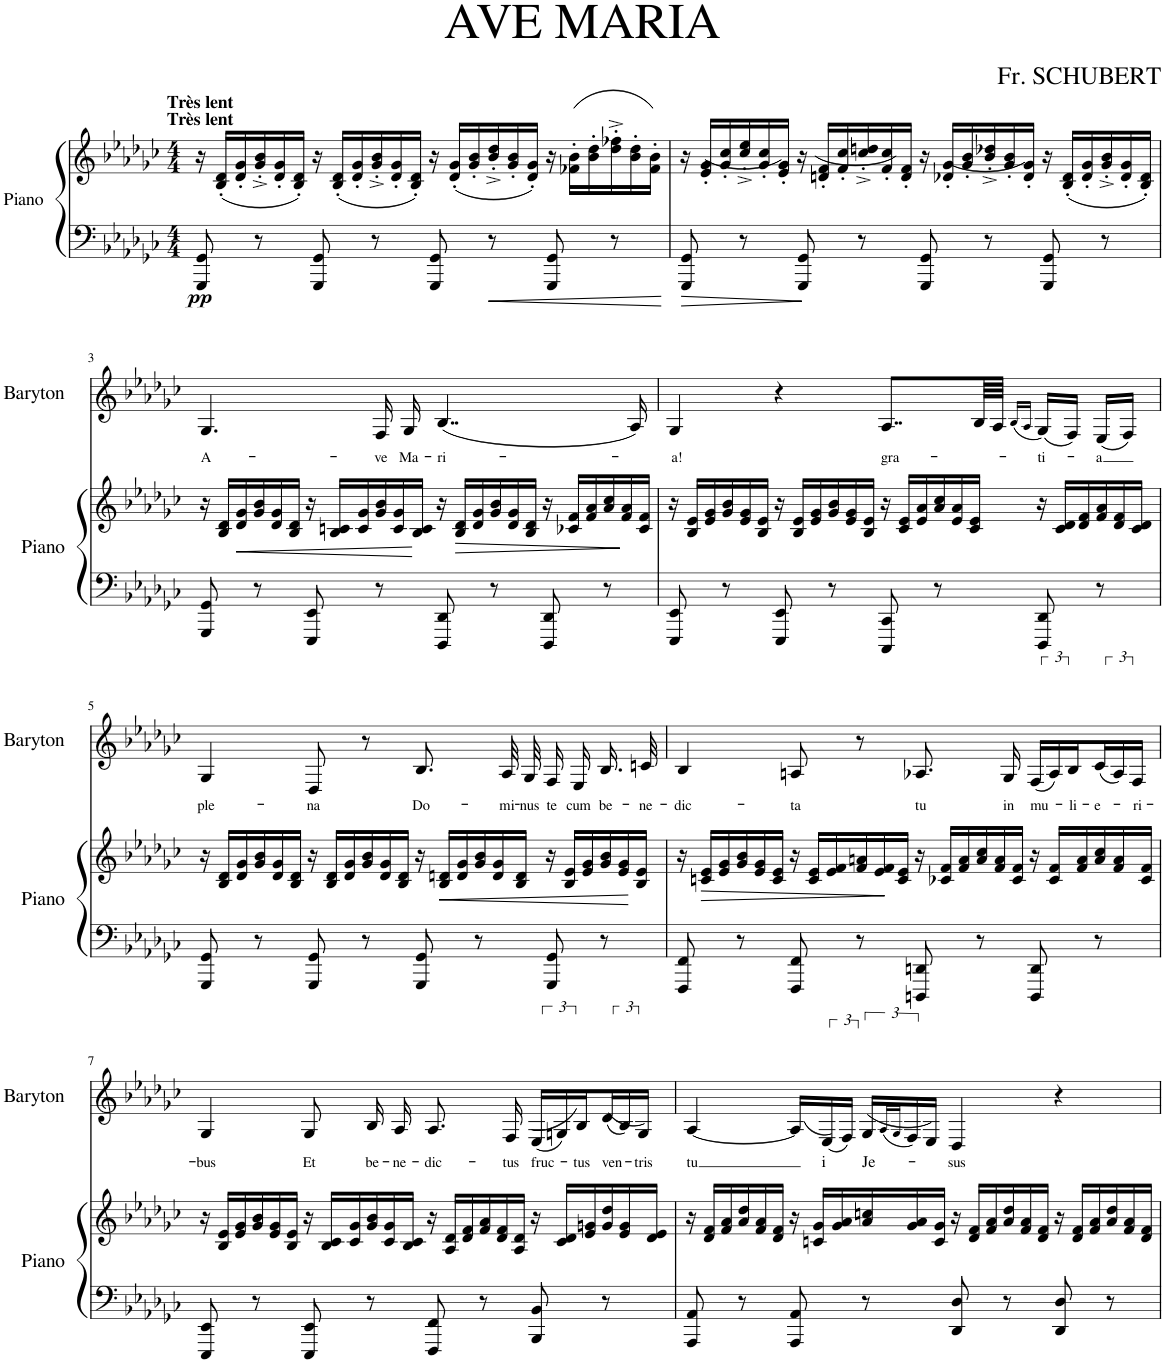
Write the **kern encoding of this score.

**kern	**kern	**dynam	**kern	**text
*part2	*part2	*part2	*part1	*part1
*staff3	*staff2	*staff2/3	*staff1	*staff1
*I"Piano	*	*	*I"Baryton	*
*I'Piano	*	*	*I'Baryton	*
*clefF4	*clefG2	*	*clefG2	*
*k[b-e-a-d-g-c-]	*k[b-e-a-d-g-c-]	*	*k[b-e-a-d-g-c-]	*
*M4/4	*M4/4	*	*M4/4	*
*	*Xtuplet	*	*	*
=1	=1	=1	=1	=1
!	!	!	!LO:TX:a:B:t=Très lent	!
!	!	!	!LO:TX:a:B:t=Très lent	!
!	!	!LO:DY:b=2	!	!
8GGG-/ 8GG-/	24r	pp	1r	.
.	(24B-/' 24d-/'LL	.	.	.
.	24d-/' 24g-/'	.	.	.
8r	24g-/'^ 24b-/'^	.	.	.
.	24d-/' 24g-/'	.	.	.
.	24B-/' 24d-/'JJ)	.	.	.
8GGG-/ 8GG-/	24r	.	.	.
.	(24B-/' 24d-/'LL	.	.	.
.	24d-/' 24g-/'	.	.	.
8r	24g-/'^ 24b-/'^	.	.	.
.	24d-/' 24g-/'	.	.	.
.	24B-/' 24d-/'JJ)	.	.	.
8GGG-/ 8GG-/	24r	.	.	.
.	(24d-/' 24g-/'LL	.	.	.
.	24g-/' 24b-/'	.	.	.
8r	24b-/'^ 24dd-/'^	.	.	.
.	24g-/' 24b-/'	.	.	.
.	24d-/' 24g-/'JJ)	.	.	.
8GGG-/ 8GG-/	24r	.	.	.
.	(24f-X\' 24b-\'LL	.	.	.
.	24b-\' 24dd-\'	.	.	.
8r	24dd-\'^ 24ff-X\'^	.	.	.
.	24b-\' 24dd-\'	.	.	.
.	24f-\' 24b-\'JJ)	.	.	.
=2	=2	=2	=2	=2
8GGG-/ 8GG-/	24r	.	1r	.
.	(24e-/' 24g-/'LL	.	.	.
.	24g-/' 24cc-/'	.	.	.
8r	24cc-/'^ 24ee-/'^	.	.	.
.	24g-/' 24cc-/'	.	.	.
.	24e-/' 24g-/'JJ)	.	.	.
8GGG-/ 8GG-/	24r	.	.	.
.	(24dn/' 24f/'LL	.	.	.
.	24f/' 24cc-/'	.	.	.
8r	24cc-/'^ 24ddn/'^	.	.	.
.	24f/' 24cc-/'	.	.	.
.	24d/' 24f/'JJ)	.	.	.
8GGG-/ 8GG-/	24r	.	.	.
.	(24d-X/' 24g-/'LL	.	.	.
.	24g-/' 24b-/'	.	.	.
8r	24b-/'^ 24dd-X/'^	.	.	.
.	24g-/' 24b-/'	.	.	.
.	24d-/' 24g-/'JJ)	.	.	.
8GGG-/ 8GG-/	24r	.	.	.
.	(24B-/' 24d-/'LL	.	.	.
.	24d-/' 24g-/'	.	.	.
8r	24g-/'^ 24b-/'^	.	.	.
.	24d-/' 24g-/'	.	.	.
.	24B-/' 24d-/'JJ)	.	.	.
!!LO:LB:g=z
=3	=3	=3	=3	=3
!	!	!	!	!LO:LY:b
8GGG-/ 8GG-/	24r	.	4.G-/	A-
.	24B-/ 24d-/LL	.	.	.
!	!	!LO:HP:b	!	!
.	24d-/ 24g-/	<	.	.
8r	24g-/ 24b-/	.	.	.
.	24d-/ 24g-/	.	.	.
.	24B-/ 24d-/JJ	.	.	.
8EEE-/ 8EE-/	24r	.	.	.
.	24B-/ 24cn/LL	.	.	.
.	24c/ 24g-/	.	.	.
!	!	!	!	!LO:LY:b
8r	24g-/ 24b-/	.	16F/	-ve
.	24c/ 24g-/	.	.	.
!	!	!	!	!LO:LY:b
.	.	.	16G-/	Ma-
.	24B-/ 24c/JJ	.	.	.
!	!	!	!	!LO:LY:b
8DDD-/ 8DD-/	24r	.	(4..B-/	-ri-
!	!	!LO:HP:b	!	!
.	24B-/ 24d-/LL	>	.	.
.	24d-/ 24g-/	.	.	.
8r	24g-/ 24b-/	.	.	.
.	24d-/ 24g-/	.	.	.
.	24B-/ 24d-/JJ	.	.	.
8DDD-/ 8DD-/	24r	.	.	.
.	24c-X/ 24f/LL	.	.	.
.	24f/ 24a-/	.	.	.
8r	24a-/ 24cc-/	.	.	.
.	24f/ 24a-/	.	.	.
.	.	.	16A-/)	.
.	24c-/ 24f/JJ	.	.	.
.	.	[ ]	.	.
=4	=4	=4	=4	=4
!	!	!	!	!LO:LY:b
8EEE-/ 8EE-/	24r	.	4G-/	-a!
.	24B-/ 24e-/LL	.	.	.
.	24e-/ 24g-/	.	.	.
8r	24g-/ 24b-/	.	.	.
.	24e-/ 24g-/	.	.	.
.	24B-/ 24e-/JJ	.	.	.
8EEE-/ 8EE-/	24r	.	4r	.
.	24B-/ 24e-/LL	.	.	.
.	24e-/ 24g-/	.	.	.
8r	24g-/ 24b-/	.	.	.
.	24e-/ 24g-/	.	.	.
.	24B-/ 24e-/JJ	.	.	.
!	!	!	!	!LO:LY:b
8CCC-/ 8CC-/	24r	.	8..A-/L	gra-
.	24c-/ 24e-/LL	.	.	.
.	24e-/ 24a-/	.	.	.
8r	24a-/ 24cc-/	.	.	.
.	24e-/ 24a-/	.	.	.
.	24c-/ 24e-/JJ	.	.	.
.	.	.	64B-/LLL	.
.	.	.	64A-/JJJJ	.
.	.	.	(16qB-/LL	.
.	.	.	16qA-/JJ	.
!	!	!	!	!LO:LY:b
8DDD-/ 8DD-/	24r	.	(16G-/LL)	-ti-
.	24c-/ 24d-/LL	.	.	.
.	.	.	16F/JJ)	.
.	24d-/ 24f/	.	.	.
!	!	!	!	!LO:LY:b
8r	24f/ 24a-/	.	(16E-/LL	-a
.	24d-/ 24f/	.	.	.
.	.	.	16F/JJ)	.
.	24c-/ 24d-/JJ	.	.	.
!!LO:LB:g=z
=5	=5	=5	=5	=5
!	!	!	!	!LO:LY:b
8GGG-/ 8GG-/	24r	.	4G-/	ple-
.	24B-/ 24d-/LL	.	.	.
.	24d-/ 24g-/	.	.	.
8r	24g-/ 24b-/	.	.	.
.	24d-/ 24g-/	.	.	.
.	24B-/ 24d-/JJ	.	.	.
!	!	!	!	!LO:LY:b
8GGG-/ 8GG-/	24r	.	8D-/	-na
.	24B-/ 24d-/LL	.	.	.
.	24d-/ 24g-/	.	.	.
8r	24g-/ 24b-/	.	8r	.
.	24d-/ 24g-/	.	.	.
.	24B-/ 24d-/JJ	.	.	.
!	!	!	!	!LO:LY:b
8GGG-/ 8GG-/	24r	.	8.B-/	Do-
!	!	!LO:HP:b	!	!
.	24B-/ 24dn/LL	<	.	.
.	24d/ 24g-/	.	.	.
8r	24g-/ 24b-/	.	.	.
.	24d/ 24g-/	.	.	.
!	!	!	!	!LO:LY:b
.	.	.	32A-/	-mi-
.	24B-/ 24d/JJ	.	.	.
!	!	!	!	!LO:LY:b
.	.	.	32G-/	-nus
!	!	!	!	!LO:LY:b
8GGG-/ 8GG-/	24r	.	16F/	te
.	24B-/ 24e-/LL	.	.	.
!	!	!	!	!LO:LY:b
.	.	.	16E-/	cum
.	24e-/ 24g-/	.	.	.
!	!	!	!	!LO:LY:b
8r	24g-/ 24b-/	.	16.B-/	be-
.	24e-/ 24g-/	.	.	.
.	24B-/ 24e-/JJ	.	.	.
!	!	!	!	!LO:LY:b
.	.	.	32cn/	-ne-
.	.	[	.	.
=6	=6	=6	=6	=6
!	!	!	!	!LO:LY:b
8FFF/ 8FF/	24r	.	4B-/	-dic-
!	!	!LO:HP:b	!	!
.	24cn/ 24e-/LL	>	.	.
.	24e-/ 24g-/	.	.	.
8r	24g-/ 24b-/	.	.	.
.	24e-/ 24g-/	.	.	.
.	24c/ 24e-/JJ	.	.	.
!	!	!	!	!LO:LY:b
8FFF/ 8FF/	24r	.	8An/	-ta
.	24c/ 24e-/LL	.	.	.
.	24e-/ 24f/	.	.	.
8r	24f/ 24an/	.	8r	.
.	24e-/ 24f/	.	.	.
.	24c/ 24e-/JJ	.	.	.
!	!	!	!	!LO:LY:b
8DDDn/ 8DDn/	24r	.	8.A-X/	tu
.	24c-X/ 24f/LL	.	.	.
.	24f/ 24a/	.	.	.
8r	24a/ 24cc-/	.	.	.
.	24f/ 24a/	.	.	.
!	!	!	!	!LO:LY:b
.	.	.	16G-/	in
.	24c-/ 24f/JJ	.	.	.
!	!	!	!	!LO:LY:b
8DDD/ 8DD/	24r	.	(24F/LL	mu-
.	24c-/ 24f/LL	.	[48A-/)	.
!	!	!	!	!LO:LY:b
.	.	.	16B-/	-li-
.	24f/ 24a/	.	.	.
8r	24a/ 24cc-/	.	48A-/]	.
!	!	!	!	!LO:LY:b
.	.	.	(24c-/	-e-
.	24f/ 24a/	.	.	.
.	.	.	[48A-/)	.
!	!	!	!	!LO:LY:b
.	24c-/ 24f/JJ	.	16F/JJ	-ri-
24ryy	24ryy	]	.	.
.	.	.	48A-/]	.
!!LO:LB:g=z
=7	=7	=7	=7	=7
!	!	!	!	!LO:LY:b
8EEE-/ 8EE-/	24r	.	4G-/	-bus
.	24B-/ 24e-/LL	.	.	.
.	24e-/ 24g-/	.	.	.
8r	24g-/ 24b-/	.	.	.
.	24e-/ 24g-/	.	.	.
.	24B-/ 24e-/JJ	.	.	.
!	!	!	!	!LO:LY:b
8EEE-/ 8EE-/	24r	.	8G-/	Et
.	24B-/ 24c-/LL	.	.	.
.	24c-/ 24g-/	.	.	.
!	!	!	!	!LO:LY:b
8r	24g-/ 24b-/	.	16B-/	be-
.	24c-/ 24g-/	.	.	.
!	!	!	!	!LO:LY:b
.	.	.	16A-/	-ne-
.	24B-/ 24c-/JJ	.	.	.
!	!	!	!	!LO:LY:b
8FFF/ 8FF/	24r	.	8.A-/	-dic-
.	24A-/ 24d-/LL	.	.	.
.	24d-/ 24f/	.	.	.
8r	24f/ 24a-/	.	.	.
.	24d-/ 24f/	.	.	.
!	!	!	!	!LO:LY:b
.	.	.	16F/	-tus
.	24A-/ 24d-/JJ	.	.	.
!	!	!	!	!LO:LY:b
8BBB-/ 8BB-/	24r	.	((24E-/LL	fruc-
.	24c-/ 24d-/LL	.	[48Gn/)	.
!	!	!	!	!LO:LY:b
.	.	.	16B-/)	-tus
.	24e-/ 24gn/	.	.	.
8r	24g/ 24dd-/	.	48G/]	.
!	!	!	!	!LO:LY:b
.	.	.	((24d-/	ven-
.	24e-/ 24g/	.	.	.
.	.	.	[48B-/)	.
!	!	!	!	!LO:LY:b
.	24d-/ 24e-/JJ	.	16G/JJ)	-tris
24ryy	24ryy	.	.	.
.	.	.	48B-/]	.
=8	=8	=8	=8	=8
!	!	!	!	!LO:LY:b
8AAA-/ 8AA-/	24r	.	[4A-/	tu
.	24d-/ 24f/LL	.	.	.
.	24f/ 24a-/	.	.	.
8r	24a-/ 24dd-/	.	.	.
.	24f/ 24a-/	.	.	.
.	24d-/ 24f/JJ	.	.	.
8AAA-/ 8AA-/	24r	.	(16A-/LL]	.
.	24cn/ 24g-/LL	.	.	.
!	!	!	!	!LO:LY:b
.	.	.	(24E-/)	i
.	24g-/ 24a-/	.	.	.
.	.	.	[48F/JJ)	.
!	!	!	!	!LO:LY:b
8r	24a-/ 24ccn/	.	(24G-/LL	Je-
.	24g-/ 24a-/	.	48F/JJ]	.
.	.	.	(16qA-/LL	.
.	.	.	16qG-/JJ	.
.	.	.	24F/)	.
.	24c/ 24g-/JJ	.	.	.
.	.	.	16E-/JJ)	.
8DD-/ 8D-/	24r	.	.	.
!	!	!	!	!LO:LY:b
.	24d-/ 24f/LL	.	4D-/	-sus
.	24f/ 24a-/	.	.	.
8r	24a-/ 24dd-/	.	.	.
.	24f/ 24a-/	.	.	.
.	24d-/ 24f/JJ	.	.	.
8DD-/ 8D-/	24r	.	.	.
.	24d-/ 24f/LL	.	4r	.
.	24f/ 24a-/	.	.	.
8r	24a-/ 24dd-/	.	.	.
.	24f/ 24a-/	.	.	.
.	24d-/ 24f/JJ	.	.	.
24ryy	24ryy	.	.	.
=	=	=	=	=
*-	*-	*-	*-	*-
